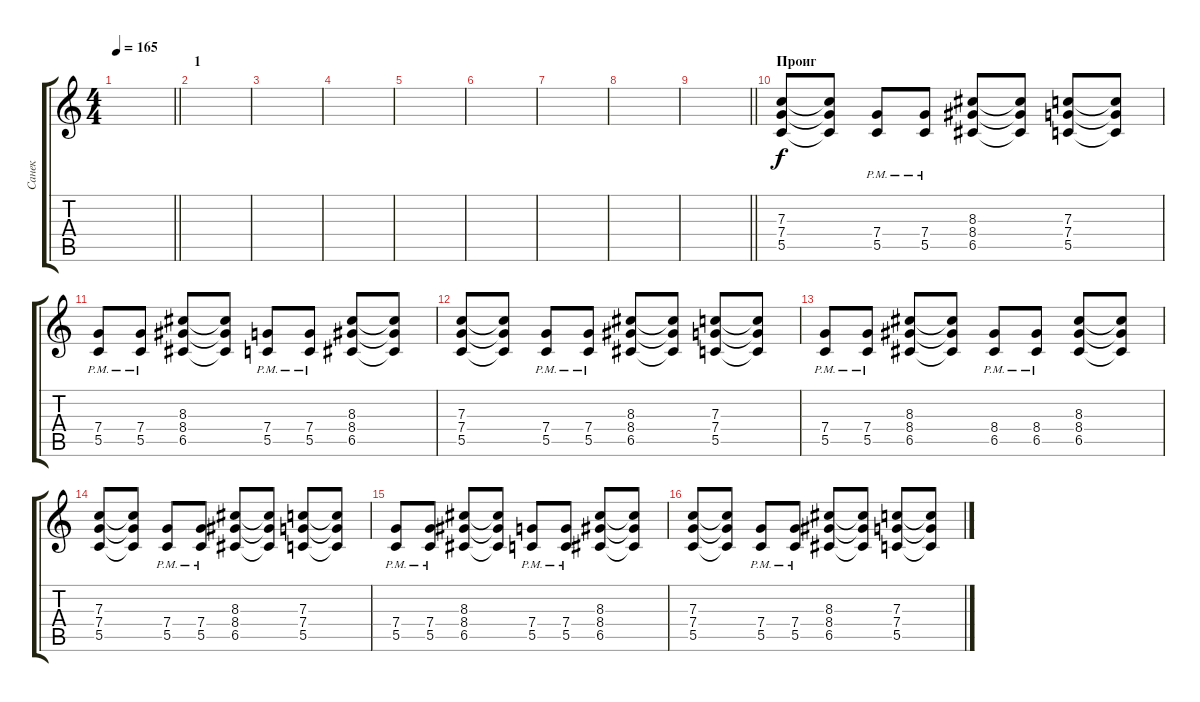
\track ("Санек" "Санек") {instrument distortionguitar}
\staff {score tabs}
\tuning (D4 A3 F3 C3 G2 C2) {hide}
\ts (4 4)
\tempo 165
\clef g2
\barLineRight lightlight
\ks c
|
\section ("" "1")
|
|
|
|
|
|
|
\barLineRight lightlight
|
\section ("" "Проиг")
(7.3 7.4 5.5).8 (7.3{t} 7.4{t} 5.5{t}).8 (7.4{pm} 5.5{pm}).8 (7.4{pm} 5.5{pm}).8 (8.3 8.4 6.5).8 (8.3{t} 8.4{t} 6.5{t}).8 (7.3 7.4 5.5).8 (7.3{t} 7.4{t} 5.5{t}).8 |
(7.4{pm} 5.5{pm}).8 (7.4{pm} 5.5{pm}).8 (8.3 8.4 6.5).8 (8.3{t} 8.4{t} 6.5{t}).8 (7.4{pm} 5.5{pm}).8 (7.4{pm} 5.5{pm}).8 (8.3 8.4 6.5).8 (8.3{t} 8.4{t} 6.5{t}).8 |
(7.3 7.4 5.5).8 (7.3{t} 7.4{t} 5.5{t}).8 (7.4{pm} 5.5{pm}).8 (7.4{pm} 5.5{pm}).8 (8.3 8.4 6.5).8 (8.3{t} 8.4{t} 6.5{t}).8 (7.3 7.4 5.5).8 (7.3{t} 7.4{t} 5.5{t}).8 |
(7.4{pm} 5.5{pm}).8 (7.4{pm} 5.5{pm}).8 (8.3 8.4 6.5).8 (8.3{t} 8.4{t} 6.5{t}).8 (8.4{pm} 6.5{pm}).8 (8.4{pm} 6.5{pm}).8 (8.3 8.4 6.5).8 (8.3{t} 8.4{t} 6.5{t}).8 |
(7.3 7.4 5.5).8 (7.3{t} 7.4{t} 5.5{t}).8 (7.4{pm} 5.5{pm}).8 (7.4{pm} 5.5{pm}).8 (8.3 8.4 6.5).8 (8.3{t} 8.4{t} 6.5{t}).8 (7.3 7.4 5.5).8 (7.3{t} 7.4{t} 5.5{t}).8 |
(7.4{pm} 5.5{pm}).8 (7.4{pm} 5.5{pm}).8 (8.3 8.4 6.5).8 (8.3{t} 8.4{t} 6.5{t}).8 (7.4{pm} 5.5{pm}).8 (7.4{pm} 5.5{pm}).8 (8.3 8.4 6.5).8 (8.3{t} 8.4{t} 6.5{t}).8 |
(7.3 7.4 5.5).8 (7.3{t} 7.4{t} 5.5{t}).8 (7.4{pm} 5.5{pm}).8 (7.4{pm} 5.5{pm}).8 (8.3 8.4 6.5).8 (8.3{t} 8.4{t} 6.5{t}).8 (7.3 7.4 5.5).8 (7.3{t} 7.4{t} 5.5{t}).8
